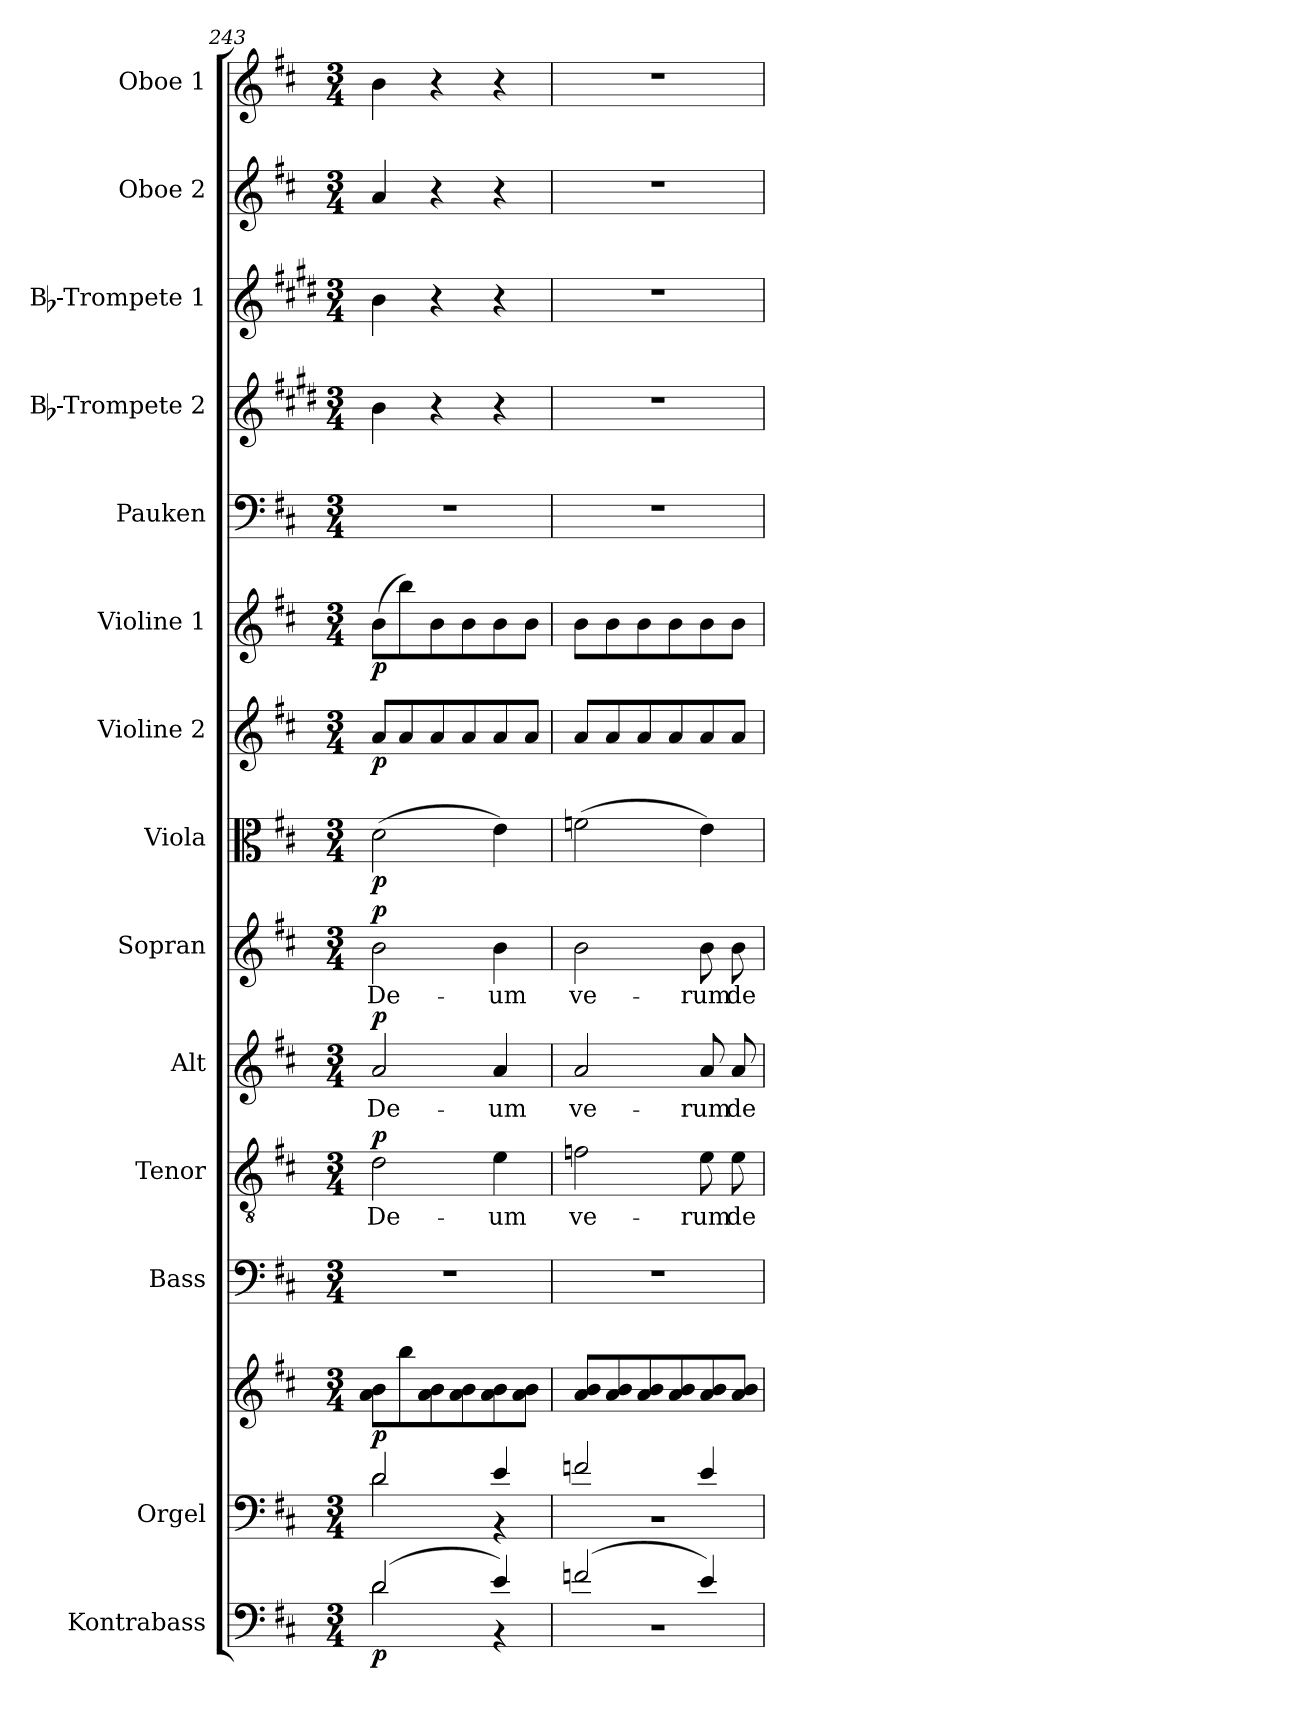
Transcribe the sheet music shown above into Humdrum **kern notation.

**kern	**dynam	**kern	**kern	**dynam	**kern	**kern	**text	**dynam	**kern	**text	**dynam	**kern	**text	**dynam	**kern	**dynam	**kern	**dynam	**kern	**dynam	**kern	**kern	**kern	**kern	**kern
*part14	*part14	*part13	*part13	*part13	*part12	*part11	*part11	*part11	*part10	*part10	*part10	*part9	*part9	*part9	*part8	*part8	*part7	*part7	*part6	*part6	*part5	*part4	*part3	*part2	*part1
*staff15	*staff15	*staff14	*staff13	*staff13/14	*staff12	*staff11	*staff11	*staff11	*staff10	*staff10	*staff10	*staff9	*staff9	*staff9	*staff8	*staff8	*staff7	*staff7	*staff6	*staff6	*staff5	*staff4	*staff3	*staff2	*staff1
*I"Kontrabass	*	*I"Orgel	*	*	*I"Bass	*I"Tenor	*	*	*I"Alt	*	*	*I"Sopran	*	*	*I"Viola	*	*I"Violine 2	*	*I"Violine 1	*	*I"Pauken	*I"Bb-Trompete 2	*I"Bb-Trompete 1	*I"Oboe 2	*I"Oboe 1
*I'Kb.	*	*I'Org.	*	*	*I'B.	*I'T.	*	*	*I'A.	*	*	*I'S.	*	*	*I'Vla.	*	*I'Vl. 2	*	*I'Vl. 1	*	*I'Pk.	*I'Bb Trp. 2	*I'Bb Trp. 1	*I'Ob. 2	*I'Ob. 1
*clefF4	*	*clefF4	*clefG2	*	*clefF4	*clefGv2	*	*	*clefG2	*	*	*clefG2	*	*	*clefC3	*	*clefG2	*	*clefG2	*	*clefF4	*clefG2	*clefG2	*clefG2	*clefG2
*ITrd7c12	*	*	*	*	*	*	*	*	*	*	*	*	*	*	*	*	*	*	*	*	*	*ITrd1c2	*ITrd1c2	*	*
*k[f#c#]	*	*k[f#c#]	*k[f#c#]	*	*k[f#c#]	*k[f#c#]	*	*	*k[f#c#]	*	*	*k[f#c#]	*	*	*k[f#c#]	*	*k[f#c#]	*	*k[f#c#]	*	*k[f#c#]	*k[f#c#]	*k[f#c#]	*k[f#c#]	*k[f#c#]
*D:	*	*D:	*D:	*	*D:	*D:	*	*	*D:	*	*	*D:	*	*	*D:	*	*D:	*	*D:	*	*D:	*D:	*D:	*D:	*D:
*M3/4	*	*M3/4	*M3/4	*	*M3/4	*M3/4	*	*	*M3/4	*	*	*M3/4	*	*	*M3/4	*	*M3/4	*	*M3/4	*	*M3/4	*M3/4	*M3/4	*M3/4	*M3/4
=243	=243	=243	=243	=243	=243	=243	=243	=243	=243	=243	=243	=243	=243	=243	=243	=243	=243	=243	=243	=243	=243	=243	=243	=243	=243
*^	*	*^	*	*	*	*	*	*	*	*	*	*	*	*	*	*	*	*	*	*	*	*	*	*	*
!	!	!LO:DY:b	!	!	!	!LO:DY:b	!	!	!LO:LY:b	!LO:DY:a	!	!LO:LY:b	!LO:DY:a	!	!LO:LY:b	!LO:DY:a	!	!LO:DY:b	!	!LO:DY:b	!	!LO:DY:b	!	!	!	!	!
(2D/	2D\	p	2d/	2d\	8a\ 8b\L	p	2.r	2d\	De-	p	2a/	De-	p	2b\	De-	p	(>2d\	p	8a/L	p	(>8b\L	p	2.r	4a\	4a\	4a/	4b\
.	.	.	.	.	8bb\	.	.	.	.	.	.	.	.	.	.	.	.	.	8a/	.	8bb\)	.	.	.	.	.	.
.	.	.	.	.	8a\ 8b\	.	.	.	.	.	.	.	.	.	.	.	.	.	8a/	.	8b\	.	.	4r	4r	4r	4r
.	.	.	.	.	8a\ 8b\	.	.	.	.	.	.	.	.	.	.	.	.	.	8a/	.	8b\	.	.	.	.	.	.
!	!	!	!	!	!	!	!	!	!LO:LY:b	!	!	!LO:LY:b	!	!	!LO:LY:b	!	!	!	!	!	!	!	!	!	!	!	!
4E/)	4r	.	4e/	4r	8a\ 8b\	.	.	4e\	-um	.	4a/	-um	.	4b\	-um	.	4e\)	.	8a/	.	8b\	.	.	4r	4r	4r	4r
.	.	.	.	.	8a\ 8b\J	.	.	.	.	.	.	.	.	.	.	.	.	.	8a/J	.	8b\J	.	.	.	.	.	.
=244	=244	=244	=244	=244	=244	=244	=244	=244	=244	=244	=244	=244	=244	=244	=244	=244	=244	=244	=244	=244	=244	=244	=244	=244	=244	=244	=244
!	!LO:N:vis=1	!	!	!LO:N:vis=1	!	!	!	!	!LO:LY:b	!	!	!LO:LY:b	!	!	!LO:LY:b	!	!	!	!	!	!	!	!	!	!	!	!
(2Fn/	2.r	.	2fn/	2.r	8a/ 8b/L	.	2.r	2fn\	ve-	.	2a/	ve-	.	2b\	ve-	.	(>2fn\	.	8a/L	.	8b\L	.	2.r	2.r	2.r	2.r	2.r
.	.	.	.	.	8a/ 8b/	.	.	.	.	.	.	.	.	.	.	.	.	.	8a/	.	8b\	.	.	.	.	.	.
.	.	.	.	.	8a/ 8b/	.	.	.	.	.	.	.	.	.	.	.	.	.	8a/	.	8b\	.	.	.	.	.	.
.	.	.	.	.	8a/ 8b/	.	.	.	.	.	.	.	.	.	.	.	.	.	8a/	.	8b\	.	.	.	.	.	.
!	!	!	!	!	!	!	!	!	!LO:LY:b	!	!	!LO:LY:b	!	!	!LO:LY:b	!	!	!	!	!	!	!	!	!	!	!	!
4E/)	.	.	4e/	.	8a/ 8b/	.	.	8e\	-rum	.	8a/	-rum	.	8b\	-rum	.	4e\)	.	8a/	.	8b\	.	.	.	.	.	.
!	!	!	!	!	!	!	!	!	!LO:LY:b	!	!	!LO:LY:b	!	!	!LO:LY:b	!	!	!	!	!	!	!	!	!	!	!	!
.	.	.	.	.	8a/ 8b/J	.	.	8e\	de	.	8a/	de	.	8b\	de	.	.	.	8a/J	.	8b\J	.	.	.	.	.	.
*v	*v	*	*	*	*	*	*	*	*	*	*	*	*	*	*	*	*	*	*	*	*	*	*	*	*	*	*
*	*	*v	*v	*	*	*	*	*	*	*	*	*	*	*	*	*	*	*	*	*	*	*	*	*	*	*
=	=	=	=	=	=	=	=	=	=	=	=	=	=	=	=	=	=	=	=	=	=	=	=	=	=
*-	*-	*-	*-	*-	*-	*-	*-	*-	*-	*-	*-	*-	*-	*-	*-	*-	*-	*-	*-	*-	*-	*-	*-	*-	*-
